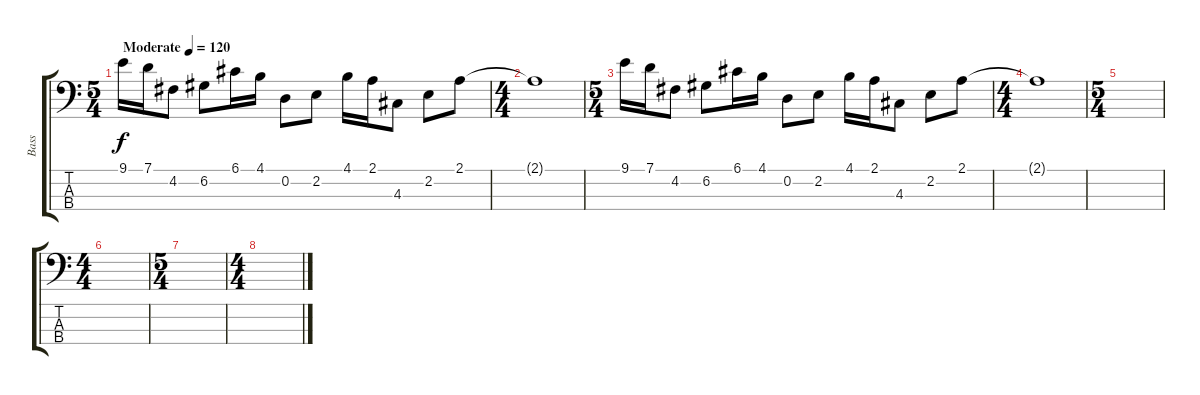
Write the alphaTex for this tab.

\track ("Bass" "Bass") {instrument electricbassfinger}
\staff {score tabs}
\tuning (G2 D2 A1 E1) {hide}
\ts (5 4)
\tempo (120 "Moderate")
\clef f4
\ks c
9.1.16{dy f instrument electricbassfinger} 7.1.16 4.2.8 6.2.8 6.1.16 4.1.16 0.2.8 2.2.8 4.1.16 2.1.16 4.3.8 2.2.8 2.1.8 |
\ts (4 4)
2.1{t}.1 |
\ts (5 4)
9.1.16 7.1.16 4.2.8 6.2.8 6.1.16 4.1.16 0.2.8 2.2.8 4.1.16 2.1.16 4.3.8 2.2.8 2.1.8 |
\ts (4 4)
2.1{t}.1 |
\ts (5 4)
|
\ts (4 4)
|
\ts (5 4)
|
\ts (4 4)
